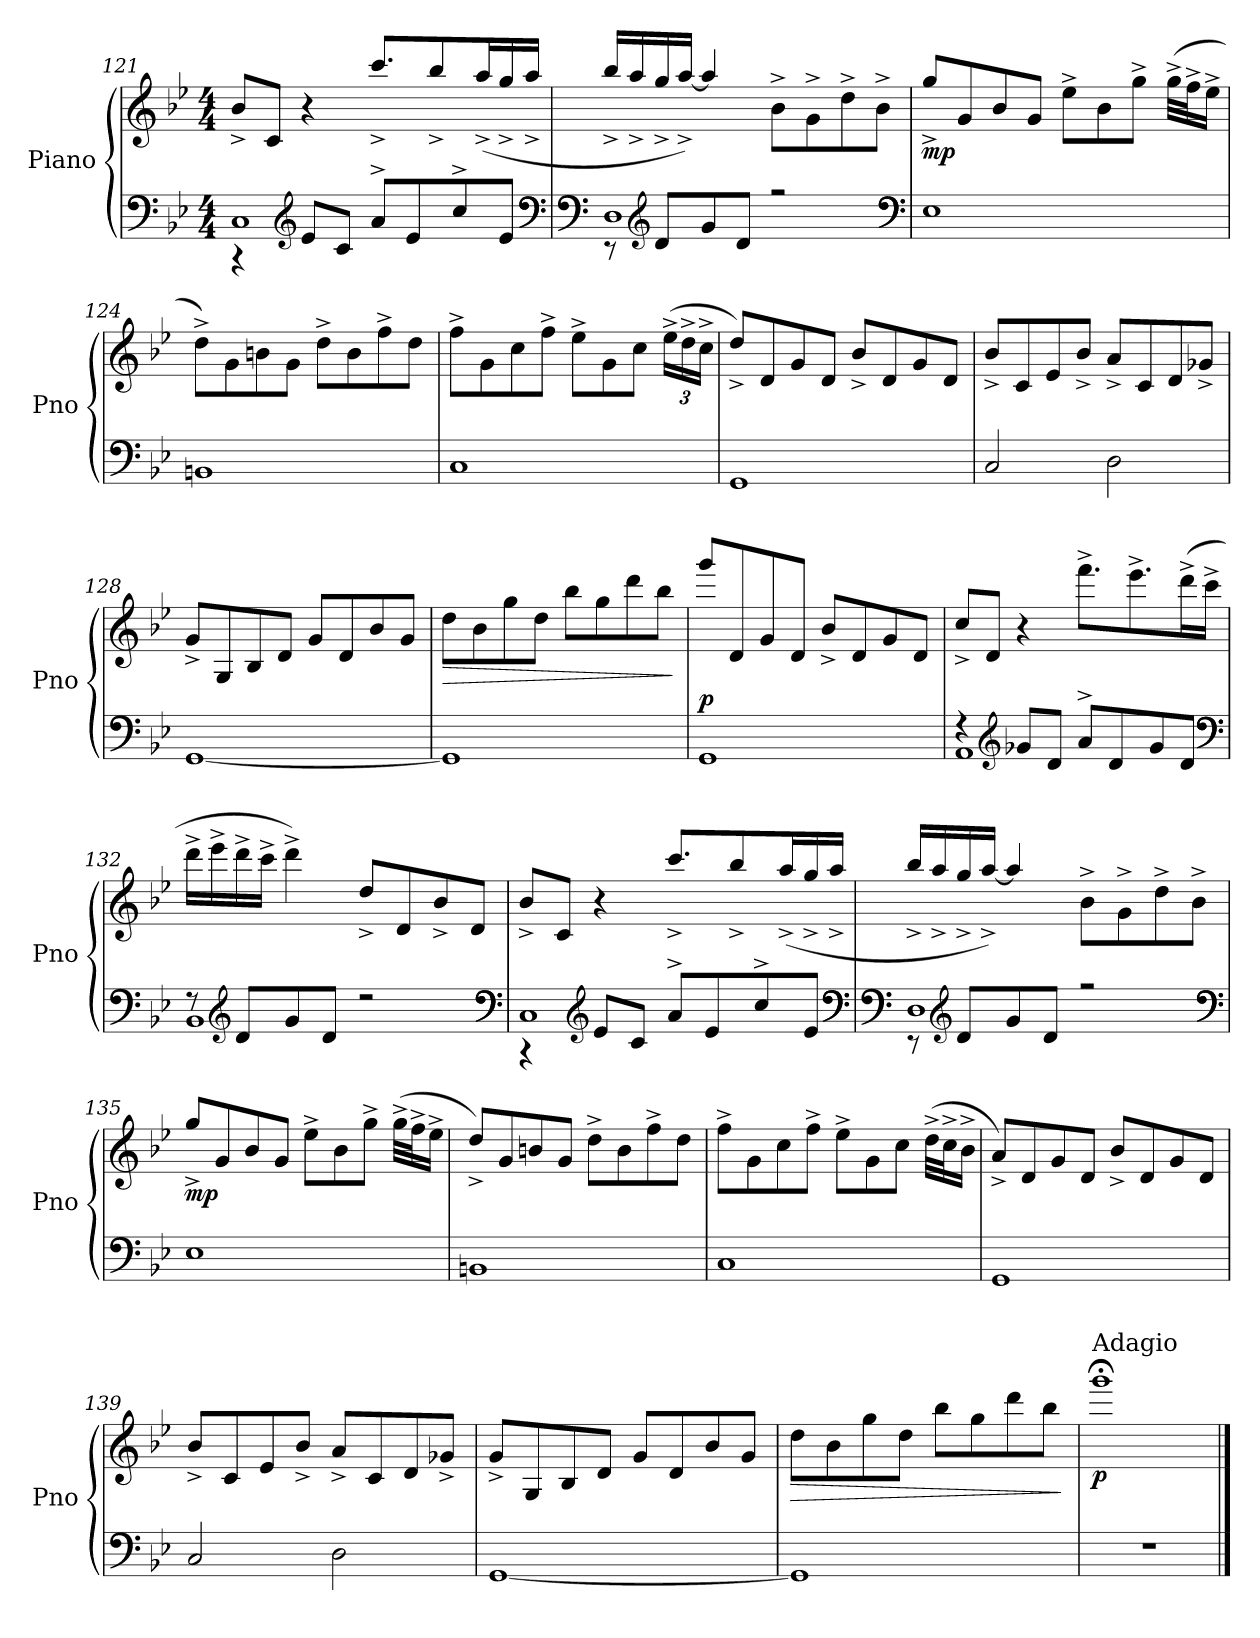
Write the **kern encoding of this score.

**kern	**kern	**dynam
*part1	*part1	*part1
*staff2	*staff1	*staff1/2
*I"Piano	*	*
*I'Pno	*	*
*clefF4	*clefG2	*
*k[b-e-]	*k[b-e-]	*
*B-:	*B-:	*
*M4/4	*M4/4	*
=121	=121	=121
*^	*	*
4rCC	1C	8b-^/L	.
.	.	8c/J	.
*clefG2	*	*	*
8e-/L	.	4r	.
8c/J	.	.	.
8a^/L	.	8.ccc^/L	.
8e-/	.	.	.
.	.	8bb-^/	.
8cc^/	.	.	.
.	.	(16aa^/L	.
8e-/J	.	16gg^/	.
.	.	16aa^/JJ	.
*clefF4	*	*	*
!!LO:LB:g=z
=122	=122	=122	=122
*clefF4	*	*	*
8rEE	1D	16bb-^/LL	.
.	.	16aa^/	.
*clefG2	*	*	*
8d/L	.	16gg^/	.
.	.	[16aa^/JJ)	.
8g/	.	4aa/]	.
8d/J	.	.	.
2r	.	8b-^\L	.
.	.	8g^\	.
.	.	8dd^\	.
.	.	8b-^\J	.
*v	*v	*	*
*clefF4	*	*
=123	=123	=123
!	!	!LO:DY:b
1E-	8gg^/L	mp
.	8g/	.
.	8b-/	.
.	8g/J	.
.	8ee-^\L	.
.	8b-\	.
.	8gg^\J	.
.	(32gg^\LLL	.
.	32ff^\J	.
.	16ee-^\JJ	.
=124	=124	=124
1BBn	8dd^\L)	.
.	8g\	.
.	8bn\	.
.	8g\J	.
.	8dd^\L	.
.	8b\	.
.	8ff^\	.
.	8dd\J	.
=125	=125	=125
1C	8ff^\L	.
.	8g\	.
.	8cc\	.
.	8ff^\J	.
.	8ee-^\L	.
.	8g\	.
.	8cc\J	.
*	*Xbrackettup	*
.	(24ee-^\LL	.
.	24dd^\	.
.	24cc^\JJ	.
!!LO:LB:g=z
=126	=126	=126
1GG	8dd^/L)	.
.	8d/	.
.	8g/	.
.	8d/J	.
.	8b-^/L	.
.	8d/	.
.	8g/	.
.	8d/J	.
=127	=127	=127
2C/	8b-^/L	.
.	8c/	.
.	8e-/	.
.	8b-^/J	.
2D\	8a^/L	.
.	8c/	.
.	8d/	.
.	8g-X^/J	.
=128	=128	=128
[1GG	8g^/L	.
.	8G/	.
.	8B-/	.
.	8d/J	.
.	8g/L	.
.	8d/	.
.	8b-/	.
.	8g/J	.
=129	=129	=129
!	!	!LO:HP:b
1GG]	8dd\L	>
.	8b-\	.
.	8gg\	.
.	8dd\J	.
.	8bb-\L	.
.	8gg\	.
.	8ddd\	.
.	8bb-\J	.
.	.	]
=130	=130	=130
!	!	!LO:DY:a=2
1GG	8ggg/L	p
.	8d/	.
.	8g/	.
.	8d/J	.
.	8b-^/L	.
.	8d/	.
.	8g/	.
.	8d/J	.
!!LO:PB:g=z
=131	=131	=131
*^	*	*
4rF	1AA	8cc^/L	.
.	.	8d/J	.
*clefG2	*	*	*
8g-X/L	.	4r	.
8d/J	.	.	.
8a^/L	.	8.fff^\L	.
8d/	.	.	.
.	.	8.eee-^\	.
8g-/	.	.	.
8d/J	.	(16ddd^\L	.
.	.	16ccc^\JJ	.
*clefF4	*	*	*
=132	=132	=132	=132
8rF	1BB-	16ddd^\LL	.
.	.	16eee-^\	.
*clefG2	*	*	*
8d/L	.	16ddd^\	.
.	.	16ccc^\JJ	.
8g/	.	4ddd^\)	.
8d/J	.	.	.
2r	.	8dd^/L	.
.	.	8d/	.
.	.	8b-^/	.
.	.	8d/J	.
*clefF4	*	*	*
=133	=133	=133	=133
4rCC	1C	8b-^/L	.
.	.	8c/J	.
*clefG2	*	*	*
8e-/L	.	4r	.
8c/J	.	.	.
8a^/L	.	8.ccc^/L	.
8e-/	.	.	.
.	.	8bb-^/	.
8cc^/	.	.	.
.	.	(16aa^/L	.
8e-/J	.	16gg^/	.
.	.	16aa^/JJ	.
*clefF4	*	*	*
!!LO:LB:g=z
=134	=134	=134	=134
*clefF4	*	*	*
8rEE	1D	16bb-^/LL	.
.	.	16aa^/	.
*clefG2	*	*	*
8d/L	.	16gg^/	.
.	.	[16aa^/JJ)	.
8g/	.	4aa/]	.
8d/J	.	.	.
2r	.	8b-^\L	.
.	.	8g^\	.
.	.	8dd^\	.
.	.	8b-^\J	.
*v	*v	*	*
*clefF4	*	*
=135	=135	=135
!	!	!LO:DY:b
1E-	8gg^/L	mp
.	8g/	.
.	8b-/	.
.	8g/J	.
.	8ee-^\L	.
.	8b-\	.
.	8gg^\J	.
.	(32gg^\LLL	.
.	32ff^\J	.
.	16ee-^\JJ	.
=136	=136	=136
1BBn	8dd^/L)	.
.	8g/	.
.	8bn/	.
.	8g/J	.
.	8dd^\L	.
.	8b\	.
.	8ff^\	.
.	8dd\J	.
!!LO:LB:g=z
=137	=137	=137
1C	8ff^\L	.
.	8g\	.
.	8cc\	.
.	8ff^\J	.
.	8ee-^\L	.
.	8g\	.
.	8cc\J	.
.	(32dd^\LLL	.
.	32cc^\J	.
.	16b-^\JJ	.
=138	=138	=138
1GG	8a^/L)	.
.	8d/	.
.	8g/	.
.	8d/J	.
.	8b-^/L	.
.	8d/	.
.	8g/	.
.	8d/J	.
=139	=139	=139
2C/	8b-^/L	.
.	8c/	.
.	8e-/	.
.	8b-^/J	.
2D\	8a^/L	.
.	8c/	.
.	8d/	.
.	8g-X^/J	.
=140	=140	=140
[1GG	8g^/L	.
.	8G/	.
.	8B-/	.
.	8d/J	.
.	8g/L	.
.	8d/	.
.	8b-/	.
.	8g/J	.
!!LO:LB:g=z
=141	=141	=141
!	!	!LO:HP:b
1GG]	8dd\L	>
.	8b-\	.
.	8gg\	.
.	8dd\J	.
.	8bb-\L	.
.	8gg\	.
.	8ddd\	.
.	8bb-\J	.
.	.	]
=142	=142	=142
!	!LO:TX:a:t=Adagio	!
!	!	!LO:DY:b
1r	1ggg;<	p
==	==	==
*-	*-	*-
